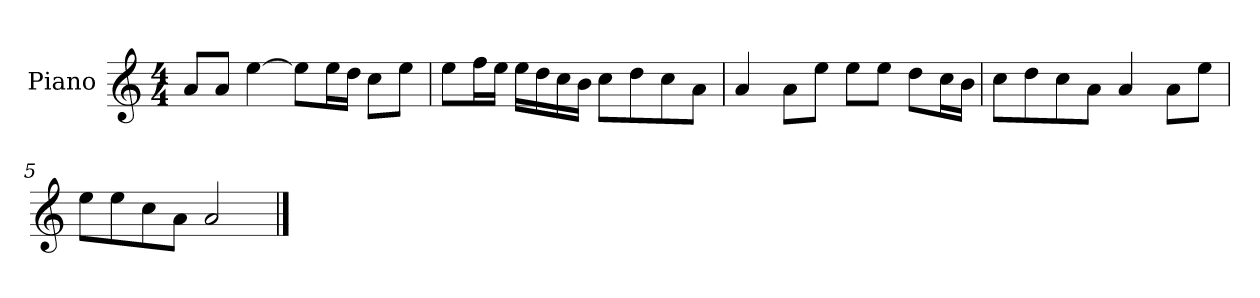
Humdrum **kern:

**kern
*part1
*staff1
*I"Piano
*I'P-no
*clefG2
*k[]
*M4/4
*MM90
=1
8a/L
8a/J
[4ee\
8ee\L]
16ee\L
16dd\JJ
8cc\L
8ee\J
=2
8ee\L
16ff\L
16ee\JJ
16ee\LL
16dd\
16cc\
16b\JJ
8cc\L
8dd\
8cc\
8a\J
=3
4a/
8a\L
8ee\J
8ee\L
8ee\J
8dd\L
16cc\L
16b\JJ
=4
8cc\L
8dd\
8cc\
8a\J
4a/
8a\L
8ee\J
=5
8ee\L
8ee\
8cc\
8a\J
2a/
==
*-
